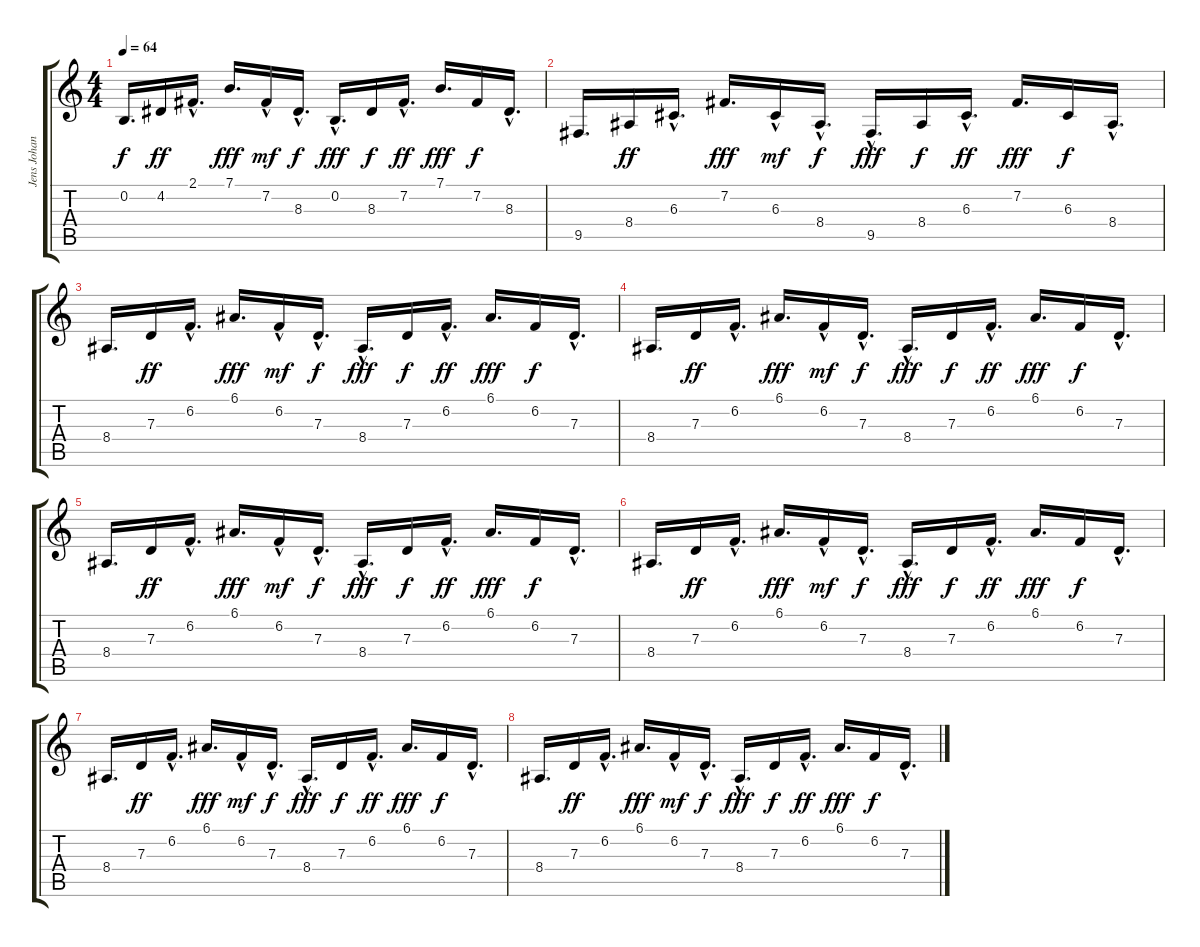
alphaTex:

\track ("Jens Johansson" "Jens Johan") {instrument fx4atmosphere}
\staff {score tabs}
\tuning (E4 B3 G3 D3 A2 E2) {hide}
\ts (4 4)
\tempo 64
\clef g2
\ks c
0.2.16{d dy f} 4.2.16{dy ff} 2.1{hac}.16{d} 7.1.16{d dy fff} 7.2{hac}.16{dy mf} 8.3{hac}.16{d dy f} 0.2{hac}.16{d dy fff} 8.3.16{dy f} 7.2{hac}.16{d dy ff} 7.1.16{d dy fff} 7.2.16{dy f} 8.3{hac}.16{d} |
9.5.16{d} 8.4.16{dy ff} 6.3{hac}.16{d} 7.2.16{d dy fff} 6.3{hac}.16{dy mf} 8.4{hac}.16{d dy f} 9.5{hac}.16{d dy fff} 8.4.16{dy f} 6.3{hac}.16{d dy ff} 7.2.16{d dy fff} 6.3.16{dy f} 8.4{hac}.16{d} |
8.4.16{d} 7.3.16{dy ff} 6.2{hac}.16{d} 6.1.16{d dy fff} 6.2{hac}.16{dy mf} 7.3{hac}.16{d dy f} 8.4{hac}.16{d dy fff} 7.3.16{dy f} 6.2{hac}.16{d dy ff} 6.1.16{d dy fff} 6.2.16{dy f} 7.3{hac}.16{d} |
8.4.16{d} 7.3.16{dy ff} 6.2{hac}.16{d} 6.1.16{d dy fff} 6.2{hac}.16{dy mf} 7.3{hac}.16{d dy f} 8.4{hac}.16{d dy fff} 7.3.16{dy f} 6.2{hac}.16{d dy ff} 6.1.16{d dy fff} 6.2.16{dy f} 7.3{hac}.16{d} |
8.4.16{d} 7.3.16{dy ff} 6.2{hac}.16{d} 6.1.16{d dy fff} 6.2{hac}.16{dy mf} 7.3{hac}.16{d dy f} 8.4{hac}.16{d dy fff} 7.3.16{dy f} 6.2{hac}.16{d dy ff} 6.1.16{d dy fff} 6.2.16{dy f} 7.3{hac}.16{d} |
8.4.16{d} 7.3.16{dy ff} 6.2{hac}.16{d} 6.1.16{d dy fff} 6.2{hac}.16{dy mf} 7.3{hac}.16{d dy f} 8.4{hac}.16{d dy fff} 7.3.16{dy f} 6.2{hac}.16{d dy ff} 6.1.16{d dy fff} 6.2.16{dy f} 7.3{hac}.16{d} |
8.4.16{d} 7.3.16{dy ff} 6.2{hac}.16{d} 6.1.16{d dy fff} 6.2{hac}.16{dy mf} 7.3{hac}.16{d dy f} 8.4{hac}.16{d dy fff} 7.3.16{dy f} 6.2{hac}.16{d dy ff} 6.1.16{d dy fff} 6.2.16{dy f} 7.3{hac}.16{d} |
8.4.16{d} 7.3.16{dy ff} 6.2{hac}.16{d} 6.1.16{d dy fff} 6.2{hac}.16{dy mf} 7.3{hac}.16{d dy f} 8.4{hac}.16{d dy fff} 7.3.16{dy f} 6.2{hac}.16{d dy ff} 6.1.16{d dy fff} 6.2.16{dy f} 7.3{hac}.16{d}
